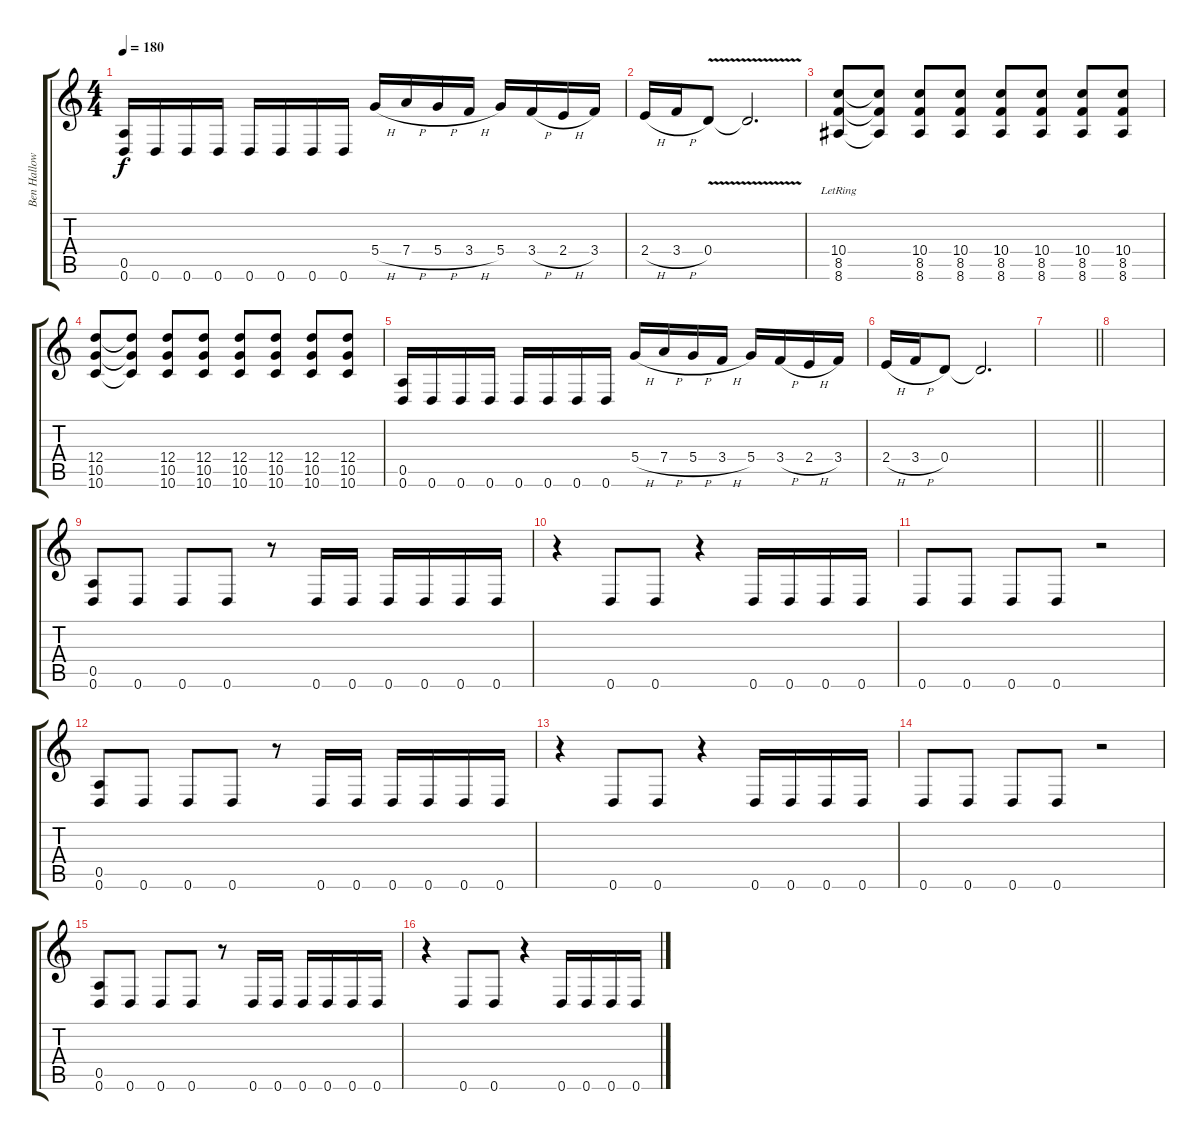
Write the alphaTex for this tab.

\track ("Ben Hallows" "Ben Hallow") {instrument distortionguitar}
\staff {score tabs}
\tuning (E4 B3 G3 D3 A2 D2) {hide}
\ts (4 4)
\tempo 180
\clef g2
\ks c
(0.5 0.6).16{dy f} 0.6.16 0.6.16 0.6.16 0.6.16 0.6.16 0.6.16 0.6.16 5.4{h}.16 7.4{h}.16 5.4{h}.16 3.4{h}.16 5.4.16 3.4{h}.16 2.4{h}.16 3.4.16 |
2.4{h}.16 3.4{h}.16 0.4{v}.8 0.4{t}.2{d} |
(10.4{lr} 8.5 8.6).8 (10.4{t} 8.5{t} 8.6{t}).8 (10.4 8.5 8.6).8 (10.4 8.5 8.6).8 (10.4 8.5 8.6).8 (10.4 8.5 8.6).8 (10.4 8.5 8.6).8 (10.4 8.5 8.6).8 |
(12.4 10.5 10.6).8 (12.4{t} 10.5{t} 10.6{t}).8 (12.4 10.5 10.6).8 (12.4 10.5 10.6).8 (12.4 10.5 10.6).8 (12.4 10.5 10.6).8 (12.4 10.5 10.6).8 (12.4 10.5 10.6).8 |
(0.5 0.6).16 0.6.16 0.6.16 0.6.16 0.6.16 0.6.16 0.6.16 0.6.16 5.4{h}.16 7.4{h}.16 5.4{h}.16 3.4{h}.16 5.4.16 3.4{h}.16 2.4{h}.16 3.4.16 |
2.4{h}.16 3.4{h}.16 0.4.8 0.4{t}.2{d} |
\barLineRight lightlight
|
|
(0.5 0.6).8 0.6.8 0.6.8 0.6.8 r.8 0.6.16 0.6.16 0.6.16 0.6.16 0.6.16 0.6.16 |
r.4 0.6.8 0.6.8 r.4 0.6.16 0.6.16 0.6.16 0.6.16 |
0.6.8 0.6.8 0.6.8 0.6.8 r.2 |
(0.5 0.6).8 0.6.8 0.6.8 0.6.8 r.8 0.6.16 0.6.16 0.6.16 0.6.16 0.6.16 0.6.16 |
r.4 0.6.8 0.6.8 r.4 0.6.16 0.6.16 0.6.16 0.6.16 |
0.6.8 0.6.8 0.6.8 0.6.8 r.2 |
(0.5 0.6).8 0.6.8 0.6.8 0.6.8 r.8 0.6.16 0.6.16 0.6.16 0.6.16 0.6.16 0.6.16 |
r.4 0.6.8 0.6.8 r.4 0.6.16 0.6.16 0.6.16 0.6.16
